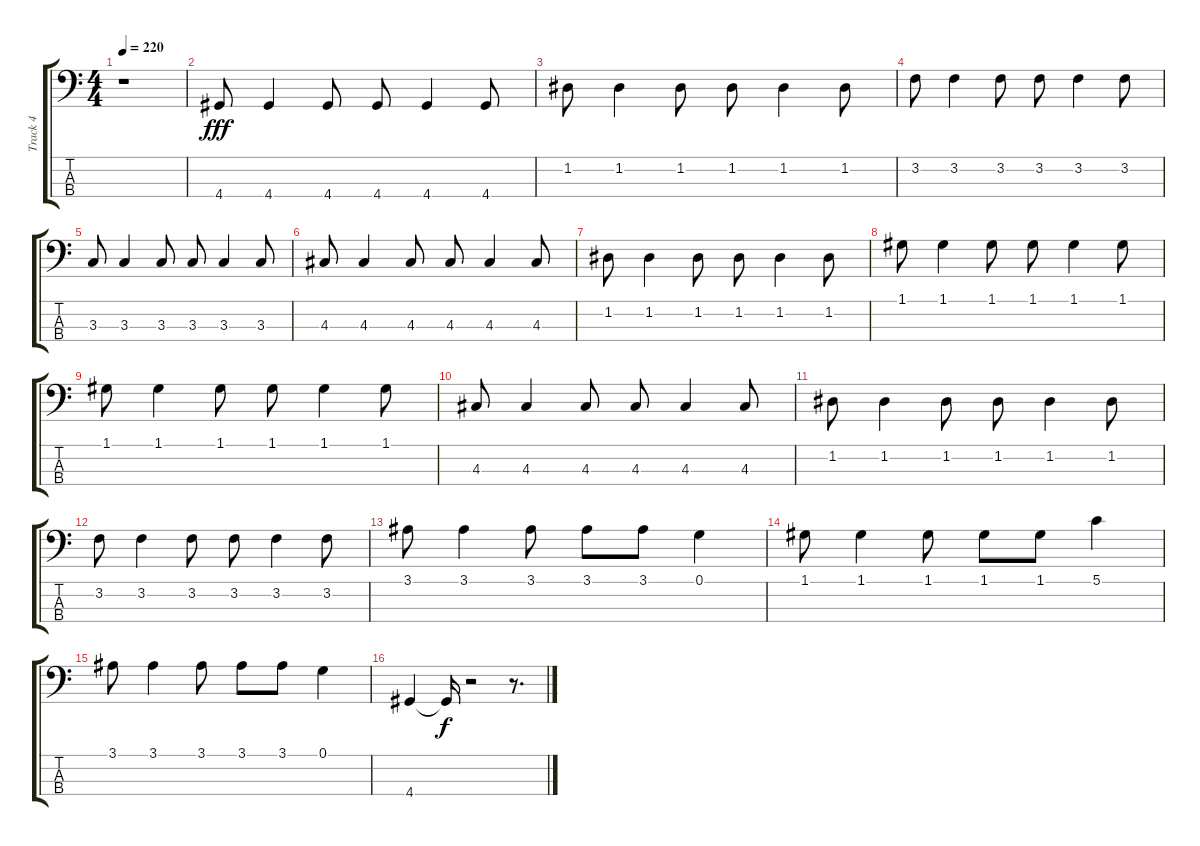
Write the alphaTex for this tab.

\track ("Track 4" "Track 4") {instrument electricbasspick}
\staff {score tabs}
\tuning (G2 D2 A1 E1) {hide}
\ts (4 4)
\tempo 220
\clef f4
\ks c
r.1{dy fff instrument electricbasspick} |
4.4.8 4.4.4 4.4.8 4.4.8 4.4.4 4.4.8 |
1.2.8 1.2.4 1.2.8 1.2.8 1.2.4 1.2.8 |
3.2.8 3.2.4 3.2.8 3.2.8 3.2.4 3.2.8 |
3.3.8 3.3.4 3.3.8 3.3.8 3.3.4 3.3.8 |
4.3.8 4.3.4 4.3.8 4.3.8 4.3.4 4.3.8 |
1.2.8 1.2.4 1.2.8 1.2.8 1.2.4 1.2.8 |
1.1.8 1.1.4 1.1.8 1.1.8 1.1.4 1.1.8 |
1.1.8 1.1.4 1.1.8 1.1.8 1.1.4 1.1.8 |
4.3.8 4.3.4 4.3.8 4.3.8 4.3.4 4.3.8 |
1.2.8 1.2.4 1.2.8 1.2.8 1.2.4 1.2.8 |
3.2.8 3.2.4 3.2.8 3.2.8 3.2.4 3.2.8 |
3.1.8 3.1.4 3.1.8 3.1.8 3.1.8 0.1.4 |
1.1.8 1.1.4 1.1.8 1.1.8 1.1.8 5.1.4 |
3.1.8 3.1.4 3.1.8 3.1.8 3.1.8 0.1.4 |
4.4.4 4.4{t}.16{dy f} r.2 r.8{d}
